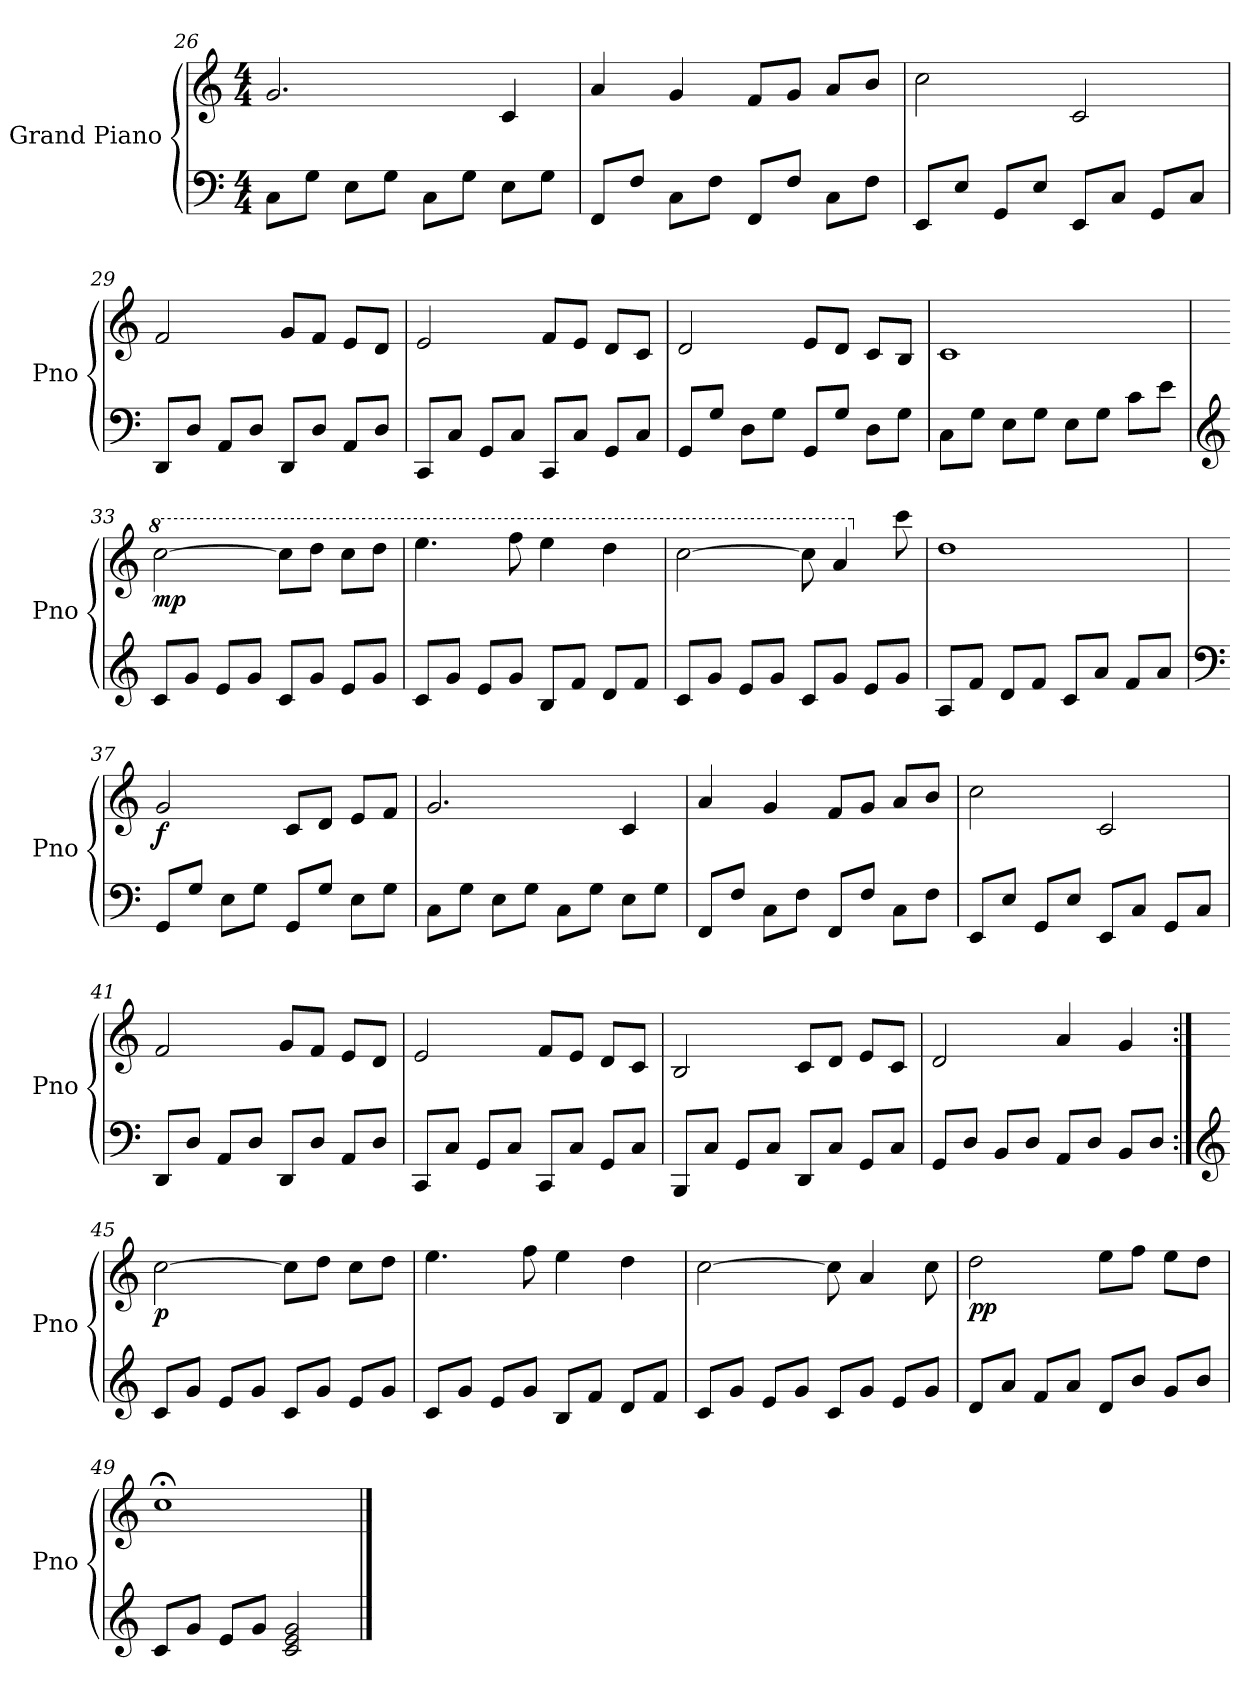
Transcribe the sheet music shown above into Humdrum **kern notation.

**kern	**kern	**dynam
*part1	*part1	*part1
*staff2	*staff1	*staff1/2
*I"Grand Piano	*	*
*I'Pno	*	*
*clefF4	*clefG2	*
*k[]	*k[]	*
*M4/4	*M4/4	*
=26	=26	=26
8CL	2.g	.
8GJ	.	.
8EL	.	.
8GJ	.	.
8CL	.	.
8GJ	.	.
8EL	4c	.
8GJ	.	.
=27	=27	=27
8FFL	4a	.
8FJ	.	.
8CL	4g	.
8FJ	.	.
8FFL	8fL	.
8FJ	8gJ	.
8CL	8aL	.
8FJ	8bJ	.
=28	=28	=28
8EEL	2cc	.
8EJ	.	.
8GGL	.	.
8EJ	.	.
8EEL	2c	.
8CJ	.	.
8GGL	.	.
8CJ	.	.
=29	=29	=29
8DDL	2f	.
8DJ	.	.
8AAL	.	.
8DJ	.	.
8DDL	8gL	.
8DJ	8fJ	.
8AAL	8eL	.
8DJ	8dJ	.
=30	=30	=30
8CCL	2e	.
8CJ	.	.
8GGL	.	.
8CJ	.	.
8CCL	8fL	.
8CJ	8eJ	.
8GGL	8dL	.
8CJ	8cJ	.
=31	=31	=31
8GGL	2d	.
8GJ	.	.
8DL	.	.
8GJ	.	.
8GGL	8eL	.
8GJ	8dJ	.
8DL	8cL	.
8GJ	8BJ	.
=32	=32	=32
8CL	1c	.
8GJ	.	.
8EL	.	.
8GJ	.	.
8EL	.	.
8GJ	.	.
8cL	.	.
8eJ	.	.
=33	=33	=33
*clefG2	*	*
*	*8va	*
!	!	!LO:DY:b
8cL	[2ccc	mp
8gJ	.	.
8eL	.	.
8gJ	.	.
8cL	8cccL]	.
8gJ	8dddJ	.
8eL	8cccL	.
8gJ	8dddJ	.
=34	=34	=34
8cL	4.eee	.
8gJ	.	.
8eL	.	.
8gJ	8fff	.
8BL	4eee	.
8fJ	.	.
8dL	4ddd	.
8fJ	.	.
=35	=35	=35
8cL	[2ccc	.
8gJ	.	.
8eL	.	.
8gJ	.	.
8cL	8ccc]	.
8gJ	4aa	.
8eL	.	.
*	*X8va	*
8gJ	8ccc	.
=36	=36	=36
8AL	1dd	.
8fJ	.	.
8dL	.	.
8fJ	.	.
8cL	.	.
8aJ	.	.
8fL	.	.
8aJ	.	.
=37	=37	=37
*clefF4	*	*
!	!	!LO:DY:b
8GGL	2g	f
8GJ	.	.
8EL	.	.
8GJ	.	.
8GGL	8cL	.
8GJ	8dJ	.
8EL	8eL	.
8GJ	8fJ	.
=38	=38	=38
8CL	2.g	.
8GJ	.	.
8EL	.	.
8GJ	.	.
8CL	.	.
8GJ	.	.
8EL	4c	.
8GJ	.	.
=39	=39	=39
8FFL	4a	.
8FJ	.	.
8CL	4g	.
8FJ	.	.
8FFL	8fL	.
8FJ	8gJ	.
8CL	8aL	.
8FJ	8bJ	.
=40	=40	=40
8EEL	2cc	.
8EJ	.	.
8GGL	.	.
8EJ	.	.
8EEL	2c	.
8CJ	.	.
8GGL	.	.
8CJ	.	.
=41	=41	=41
8DDL	2f	.
8DJ	.	.
8AAL	.	.
8DJ	.	.
8DDL	8gL	.
8DJ	8fJ	.
8AAL	8eL	.
8DJ	8dJ	.
=42	=42	=42
8CCL	2e	.
8CJ	.	.
8GGL	.	.
8CJ	.	.
8CCL	8fL	.
8CJ	8eJ	.
8GGL	8dL	.
8CJ	8cJ	.
=43	=43	=43
8BBBL	2B	.
8CJ	.	.
8GGL	.	.
8CJ	.	.
8DDL	8cL	.
8CJ	8dJ	.
8GGL	8eL	.
8CJ	8cJ	.
=44	=44	=44
8GGL	2d	.
8DJ	.	.
8BBL	.	.
8DJ	.	.
8AAL	4a	.
8DJ	.	.
8BBL	4g	.
8DJ	.	.
=45:|!	=45:|!	=45:|!
*clefG2	*	*
!	!	!LO:DY:b
8cL	[2cc	p
8gJ	.	.
8eL	.	.
8gJ	.	.
8cL	8ccL]	.
8gJ	8ddJ	.
8eL	8ccL	.
8gJ	8ddJ	.
=46	=46	=46
8cL	4.ee	.
8gJ	.	.
8eL	.	.
8gJ	8ff	.
8BL	4ee	.
8fJ	.	.
8dL	4dd	.
8fJ	.	.
=47	=47	=47
8cL	[2cc	.
8gJ	.	.
8eL	.	.
8gJ	.	.
8cL	8cc]	.
8gJ	4a	.
8eL	.	.
8gJ	8cc	.
=48	=48	=48
!	!	!LO:DY:b
8dL	2dd	pp
8aJ	.	.
8fL	.	.
8aJ	.	.
8dL	8eeL	.
8bJ	8ffJ	.
8gL	8eeL	.
8bJ	8ddJ	.
=49	=49	=49
8cL	1cc;	.
8gJ	.	.
8eL	.	.
8gJ	.	.
2g 2e 2c	.	.
==	==	==
*-	*-	*-
